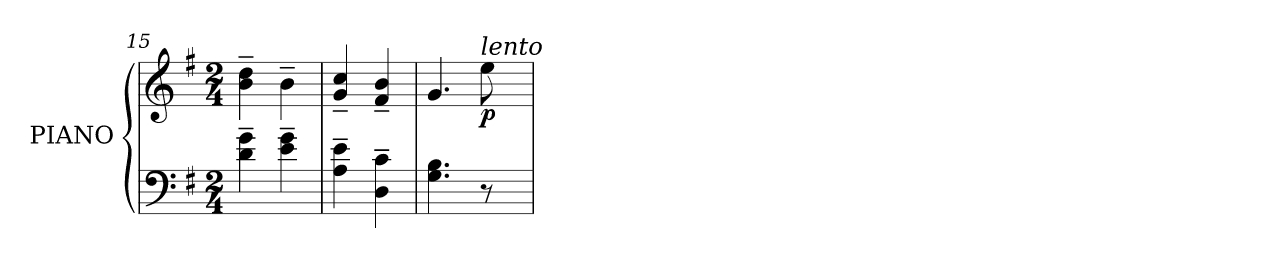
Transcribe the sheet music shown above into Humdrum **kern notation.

**kern	**kern	**dynam
*part1	*part1	*part1
*staff2	*staff1	*staff1/2
*I"PIANO	*	*
*I'Pno.	*	*
*clefF4	*clefG2	*
*k[f#]	*k[f#]	*
*M2/4	*M2/4	*
=15	=15	=15
4d\~ 4g\~	4b\~ 4dd\~	.
4e\~ 4g\~	4b~\	.
=16	=16	=16
4A\~ 4e\~	4g/~ 4cc/~	.
4D\~ 4c\~	4f#/~ 4b/~	.
!!LO:LB:g=z
=17	=17	=17
4.G\ 4.B\	4.g/	.
!	!LO:TX:a:i:t=lento	!
!	!	!LO:DY:b
8r	8ee\	p
=	=	=
*-	*-	*-
